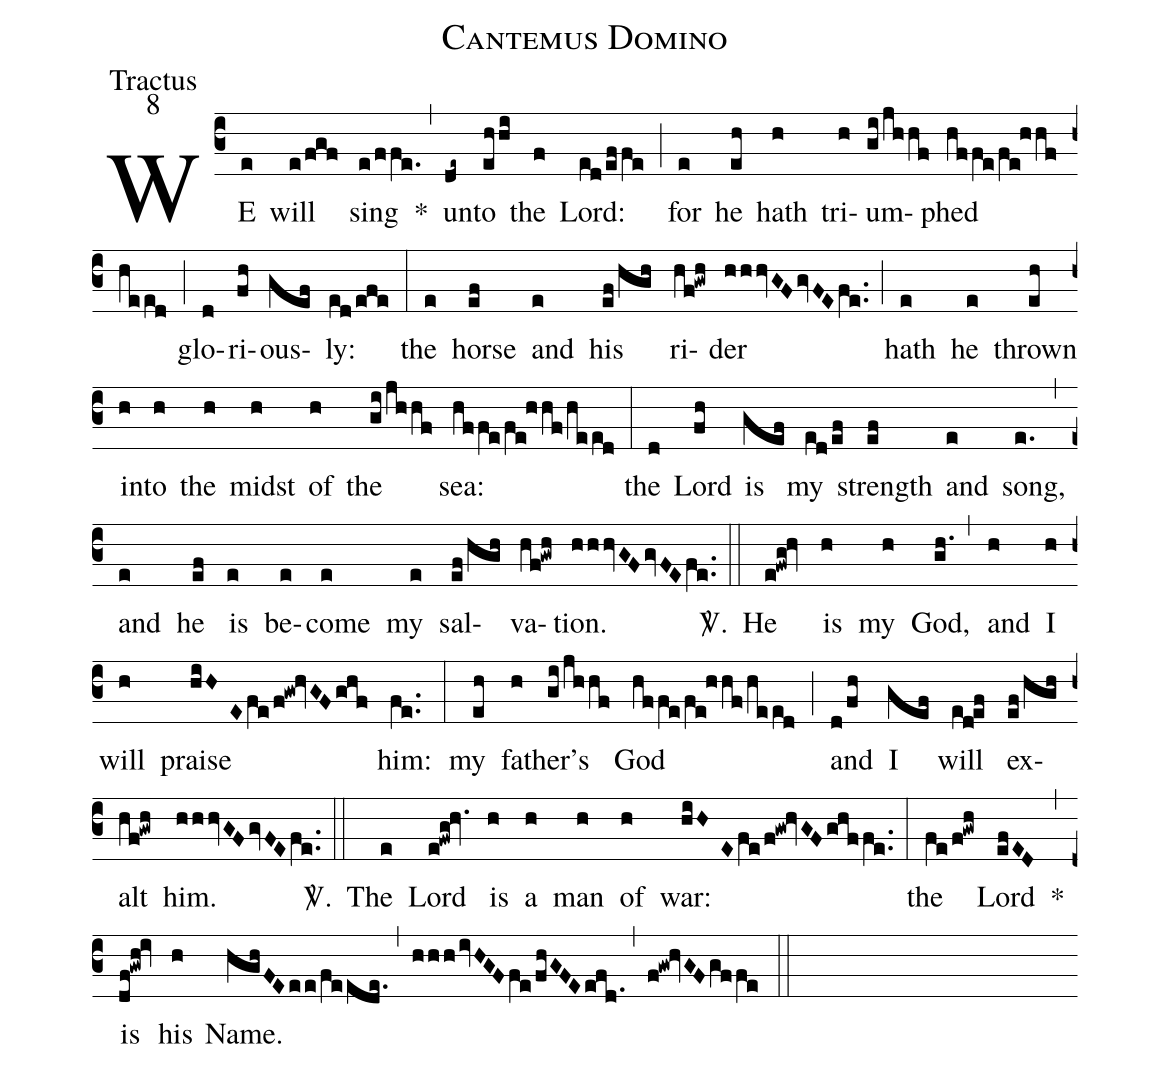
name:Cantemus Domino;
office-part:Tractus;
mode:8;
%%
(c3) WE(e) will(e/fgf) sing(e/ffe.) *(,) un(de~)to(ehhi) the(f) Lord:(ed/effe) (;) for(e) he(eh) hath(h) tri(h)um(gi/jhhf)phed(hffe/fe!hhf/heed) (;) glo(d)ri(fh)ous(gef)ly:(ed/efe) (:) the(e) horse(ef) and(e) his(ef/hgh) ri(hf!gwh)der(hhhvGF/gvFE/fe..) (;) hath(e) he(e) thrown(eh) in(h)to(h) the(h) midst(h) of(h) the(gi/jhhf) sea:(hffe/fe!hhf/heed) (:) the(d) Lord(fh) is(gef) my(ed/ef) strength(ef) and(e) song,(e.) (,) and(e) he(ef) is(e) be(e)come(e) my(e) sal(ef/hgh)va(hf!gwh)tion.(hhhvGF/gvFEfe..) <sp>V/</sp>.(::) He(e!fwg!hv) is(h) my(h) God,(gh.1) (,) and(h) I(h) will(h) praise(hiHE/fe/f!gw!hvGFghf) him:(fe..) (:) my(eh) fa(h)ther's(gi/jhhf) God(hffe/fe!hhf/heed) (;) and(d/fh) I(gef) will(ed!ef) ex(ef/hgh)alt(hf!gwh) him.(hhhvGF/gvFEfe..) <sp>V/</sp>.(::) The(e) Lord(e!fwg!hv.1) is(h) a(h) man(h) of(h) war:(hiHE/fe/f!gw!hvGF/ghffe..) (:) the(fe/f!gwh) Lord(efED) *(,) is(df!gwh!iv) his(h) Name.(hghFEee/feede.) (,) (hhh/ivHGF/fe/fhGFE/efd.1) (,) (f!gw!hvGF/gffe) (::)
